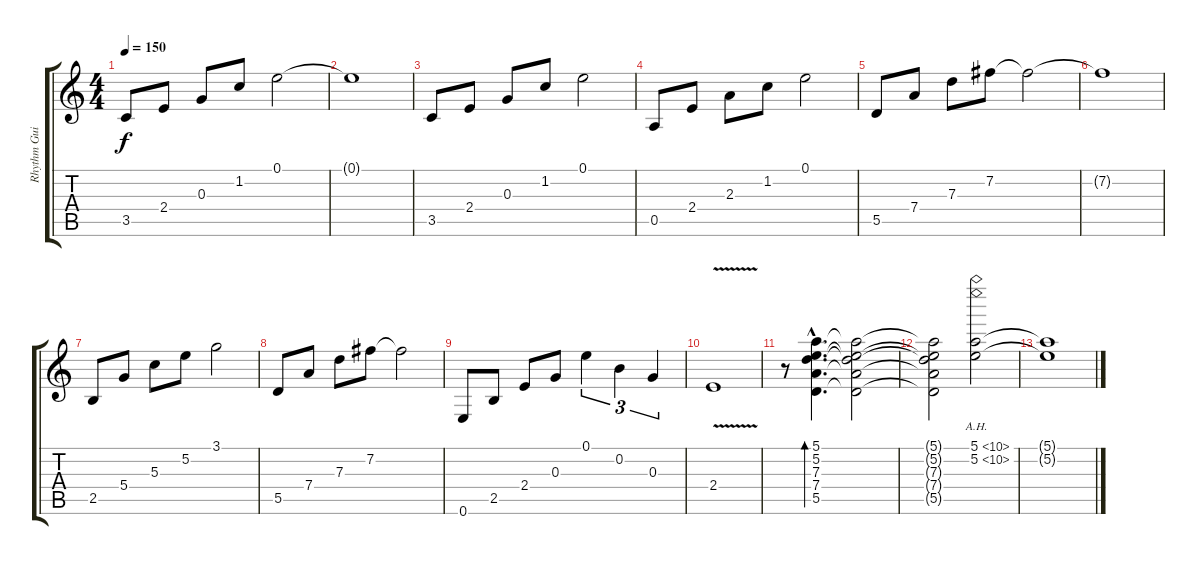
\track ("Rhythm Guitar" "Rhythm Gui") {instrument distortionguitar}
\staff {score tabs}
\tuning (E4 B3 G3 D3 A2 E2) {hide}
\ts (4 4)
\tempo 150
\clef g2
\ks c
3.5.8{dy f} 2.4.8 0.3.8 1.2.8 0.1.2 |
0.1{t}.1 |
3.5.8 2.4.8 0.3.8 1.2.8 0.1.2 |
0.5.8 2.4.8 2.3.8 1.2.8 0.1.2 |
5.5.8 7.4.8 7.3.8 7.2.8 7.2{t}.2 |
7.2{t}.1 |
2.5.8 5.4.8 5.3.8 5.2.8 3.1.2 |
5.5.8 7.4.8 7.3.8 7.2.8 7.2{t}.2 |
0.6.8 2.5.8 2.4.8 0.3.8 0.1.4{tu (3 2)} 0.2.4{tu (3 2)} 0.3.4{tu (3 2)} |
2.4{v}.1 |
r.8 (5.1{hac} 5.2{hac} 7.3{hac} 7.4{hac} 5.5{hac}).4{d bd 240} (5.1{t} 5.2{t} 7.3{t} 7.4{t} 5.5{t}).2 |
(5.1{t} 5.2{t} 7.3{t} 7.4{t} 5.5{t}).2 (5.1{ah 5} 5.2{ah 5}).2 |
(5.1{t} 5.2{t}).1
